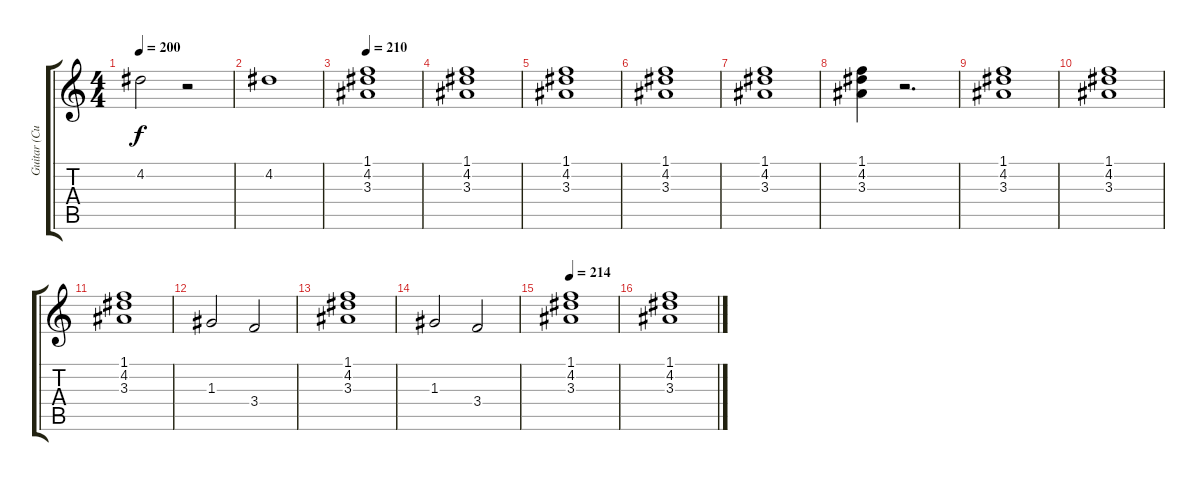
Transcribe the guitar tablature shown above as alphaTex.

\track ("Guitar (Custom Added)" "Guitar (Cu") {instrument distortionguitar}
\staff {score tabs}
\tuning (E4 B3 G3 D3 A2 E2) {hide}
\ts (4 4)
\tempo 200
\clef g2
\ks c
4.2.2{dy f} r.2 |
4.2.1 |
\tempo 210
(1.1 4.2 3.3).1 |
(1.1 4.2 3.3).1 |
(1.1 4.2 3.3).1 |
(1.1 4.2 3.3).1 |
(1.1 4.2 3.3).1 |
(1.1 4.2 3.3).4 r.2{d} |
(1.1 4.2 3.3).1 |
(1.1 4.2 3.3).1 |
(1.1 4.2 3.3).1 |
1.3.2 3.4.2 |
(1.1 4.2 3.3).1 |
1.3.2 3.4.2 |
\tempo 214
(1.1 4.2 3.3).1 |
(1.1 4.2 3.3).1
